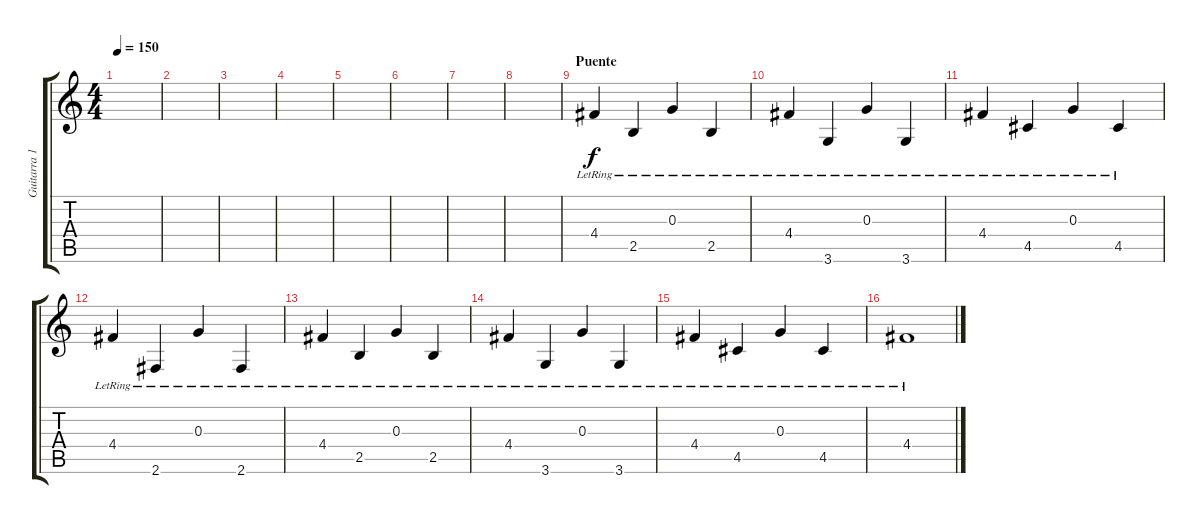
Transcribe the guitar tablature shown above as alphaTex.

\track ("Guitarra 1 (Doble)" "Guitarra 1") {instrument electricguitarclean}
\staff {score tabs}
\tuning (E4 B3 G3 D3 A2 E2) {hide}
\ts (4 4)
\tempo 150
\clef g2
\ks c
|
|
|
|
|
|
|
|
\section ("" "Puente")
4.4{lr}.4 2.5{lr}.4 0.3{lr}.4 2.5{lr}.4 |
4.4{lr}.4 3.6{lr}.4 0.3{lr}.4 3.6{lr}.4 |
4.4{lr}.4 4.5{lr}.4 0.3{lr}.4 4.5{lr}.4 |
4.4{lr}.4 2.6{lr}.4 0.3{lr}.4 2.6{lr}.4 |
4.4{lr}.4 2.5{lr}.4 0.3{lr}.4 2.5{lr}.4 |
4.4{lr}.4 3.6{lr}.4 0.3{lr}.4 3.6{lr}.4 |
4.4{lr}.4 4.5{lr}.4 0.3{lr}.4 4.5{lr}.4 |
4.4{lr}.1
